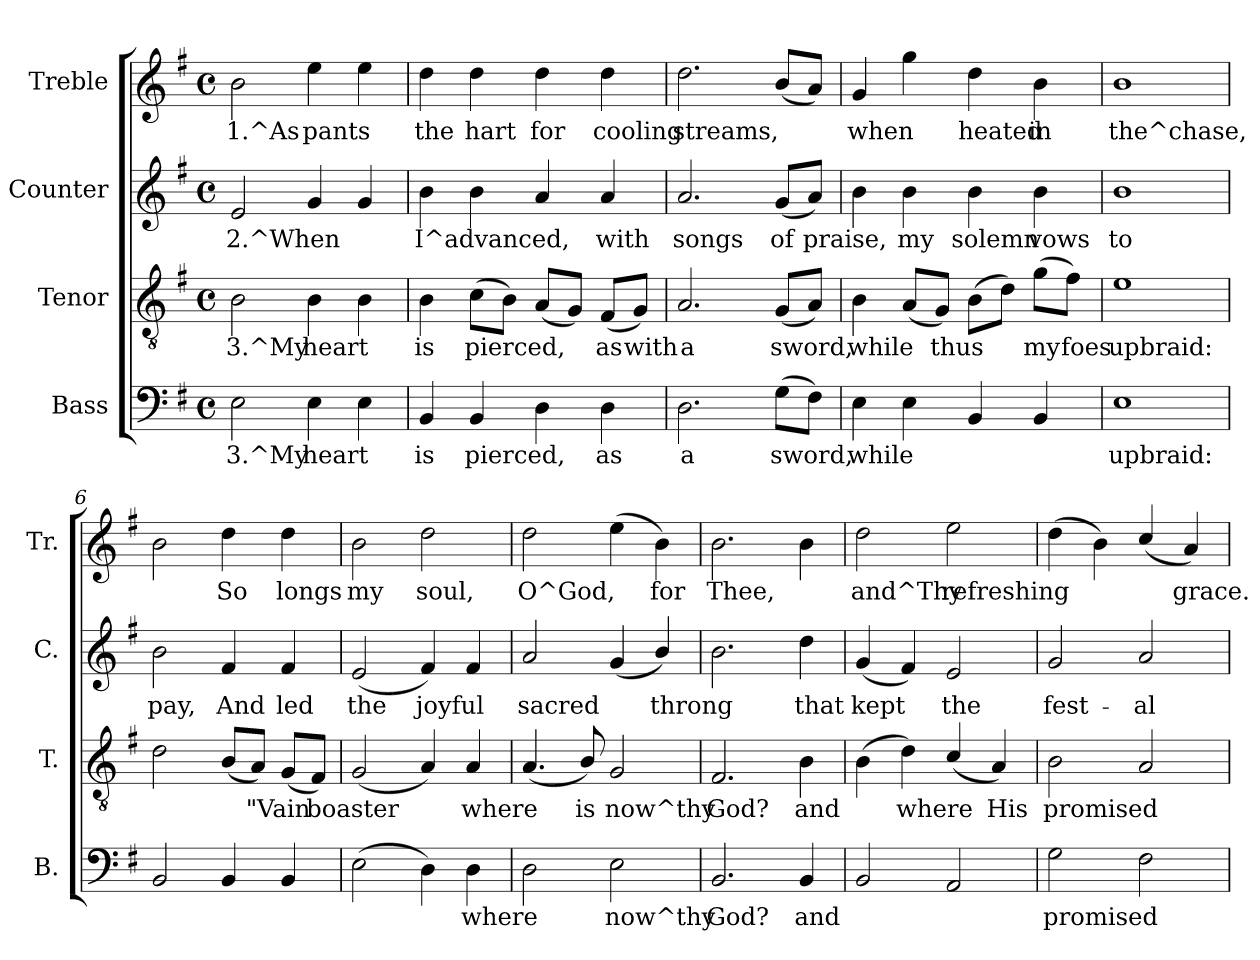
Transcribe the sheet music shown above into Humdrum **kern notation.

**kern	**text	**kern	**text	**kern	**text	**kern	**text
*part4	*part4	*part3	*part3	*part2	*part2	*part1	*part1
*staff4	*staff4	*staff3	*staff3	*staff2	*staff2	*staff1	*staff1
*I"Bass	*	*I"Tenor	*	*I"Counter	*	*I"Treble	*
*I'B.	*	*I'T.	*	*I'C.	*	*I'Tr.	*
!!LO:PB:g=z
*stria5	*	*stria5	*	*stria5	*	*stria5	*
*clefF4	*	*clefGv2	*	*clefG2	*	*clefG2	*
*k[f#]	*	*k[f#]	*	*k[f#]	*	*k[f#]	*
*G:	*	*G:	*	*G:	*	*G:	*
*M4/4	*	*M4/4	*	*M4/4	*	*M4/4	*
*met(c)	*	*met(c)	*	*met(c)	*	*met(c)	*
=1	=1	=1	=1	=1	=1	=1	=1
!	!LO:LY:a:rj	!	!LO:LY:b:rj	!	!LO:LY:b:rj	!	!LO:LY:b:rj
2E\	3.^My	2B\	3.^My	2e/	2.^When	2b\	1.^As
!	!LO:LY:a:rj	!	!LO:LY:b:rj	!	!LO:LY:b:rj	!	!LO:LY:b:rj
4E\	heart	4B\	heart	4g/	.	4ee\	pants
!	!LO:LY:a:rj	!	!LO:LY:b:rj	!	!LO:LY:b:rj	!	!LO:LY:b:rj
4E\	.	4B\	.	4g/	.	4ee\	.
=2	=2	=2	=2	=2	=2	=2	=2
!	!LO:LY:a:rj	!	!LO:LY:b:rj	!	!LO:LY:b:rj	!	!LO:LY:b:rj
4BB/	is	4B\	is	4b\	I^advanced,	4dd\	the
!	!LO:LY:a:rj	!	!LO:LY:b:rj	!	!LO:LY:b:rj	!	!LO:LY:b:rj
4BB/	pierced,	(>8c\L	pierced,	4b\	.	4dd\	hart
!	!	!	!LO:LY:b:rj	!	!	!	!
.	.	8B\J)	.	.	.	.	.
!	!LO:LY:a:rj	!	!LO:LY:b:rj	!	!LO:LY:b:rj	!	!LO:LY:b:rj
4D\	.	(<8A/L	.	4a/	.	4dd\	for
!	!	!	!LO:LY:b:rj	!	!	!	!
.	.	8G/J)	.	.	.	.	.
!	!LO:LY:a:rj	!	!LO:LY:b:rj	!	!LO:LY:b:rj	!	!LO:LY:b:rj
4D\	as	(<8F#/L	as	4a/	with	4dd\	cooling
!	!	!	!LO:LY:b:rj	!	!	!	!
.	.	8G/J)	with	.	.	.	.
=3	=3	=3	=3	=3	=3	=3	=3
!	!LO:LY:a:rj	!	!LO:LY:b:rj	!	!LO:LY:b:rj	!	!LO:LY:b:rj
2.D\	a	2.A/	a	2.a/	songs	2.dd\	streams,
!	!LO:LY:a:rj	!	!LO:LY:b:rj	!	!LO:LY:b:rj	!	!LO:LY:b:rj
(>8G\L	sword,	(<8G/L	sword,	(<8g/L	of	(<8b/L	.
!	!LO:LY:a:rj	!	!LO:LY:b:rj	!	!LO:LY:b:rj	!	!LO:LY:b:rj
8F#\J)	.	8A/J)	.	8a/J)	praise,	8a/J)	.
=4	=4	=4	=4	=4	=4	=4	=4
!	!LO:LY:a:rj	!	!LO:LY:b:rj	!	!LO:LY:b:rj	!	!LO:LY:b:rj
4E\	while	4B\	while	4b\	.	4g/	when
!	!LO:LY:a:rj	!	!LO:LY:b:rj	!	!LO:LY:b:rj	!	!LO:LY:b:rj
4E\	.	(<8A/L	.	4b\	my	4gg\	.
!	!	!	!LO:LY:b:rj	!	!	!	!
.	.	8G/J)	thus	.	.	.	.
!	!LO:LY:a:rj	!	!LO:LY:b:rj	!	!LO:LY:b:rj	!	!LO:LY:b:rj
4BB/	.	(>8B\L	.	4b\	solemn	4dd\	heated
!	!	!	!LO:LY:b:rj	!	!	!	!
.	.	8d\J)	.	.	.	.	.
!	!LO:LY:a:rj	!	!LO:LY:b:rj	!	!LO:LY:b:rj	!	!LO:LY:b:rj
4BB/	.	(>8g\L	my	4b\	vows	4b\	in
!	!	!	!LO:LY:b:rj	!	!	!	!
.	.	8f#\J)	foes	.	.	.	.
=5	=5	=5	=5	=5	=5	=5	=5
!	!LO:LY:a:rj	!	!LO:LY:b:rj	!	!LO:LY:b:rj	!	!LO:LY:b:rj
1E	upbraid:	1e	upbraid:	1b	to	1b>	the^chase,
=6	=6	=6	=6	=6	=6	=6	=6
!	!LO:LY:a:rj	!	!LO:LY:b:rj	!	!LO:LY:b:rj	!	!LO:LY:b:rj
2BB/	.	2d\	.	2b\	pay,	2b\	.
!	!LO:LY:a:rj	!	!LO:LY:b:rj	!	!LO:LY:b:rj	!	!LO:LY:b:rj
4BB/	.	(<8B/L	.	4f#/	And	4dd\	So
!	!	!	!LO:LY:b:rj	!	!	!	!
.	.	8A/J)	"Vain	.	.	.	.
!	!LO:LY:a:rj	!	!LO:LY:b:rj	!	!LO:LY:b:rj	!	!LO:LY:b:rj
4BB/	.	(<8G/L	.	4f#/	led	4dd\	longs
!	!	!	!LO:LY:b:rj	!	!	!	!
.	.	8F#/J)	boaster	.	.	.	.
=7	=7	=7	=7	=7	=7	=7	=7
!	!LO:LY:a:rj	!	!LO:LY:b:rj	!	!LO:LY:b:rj	!	!LO:LY:b:rj
(>2E\	.	(<2G/	.	(<2e/	the	2b\	my
!	!LO:LY:a:rj	!	!LO:LY:b:rj	!	!LO:LY:b:rj	!	!LO:LY:b:rj
4D\)	.	4A/)	.	4f#/)	joyful	2dd\	soul,
!	!LO:LY:a:rj	!	!LO:LY:b:rj	!	!LO:LY:b:rj	!	!
4D\	where	4A/	where	4f#/	.	.	.
=8	=8	=8	=8	=8	=8	=8	=8
!	!LO:LY:a:rj	!	!LO:LY:b:rj	!	!LO:LY:b:rj	!	!LO:LY:b:rj
2D\	.	(<4.A/	.	2a/	sacred	2dd\	O^God,
!	!	!	!LO:LY:b:rj	!	!	!	!
.	.	8B/)	is	.	.	.	.
!	!LO:LY:a:rj	!	!LO:LY:b:rj	!	!LO:LY:b:rj	!	!LO:LY:b:rj
2E\	now^thy	2G/	now^thy	(<4g/	.	(>4ee\	.
!	!	!	!	!	!LO:LY:b:rj	!	!LO:LY:b:rj
.	.	.	.	4b/)	throng	4b\)	for
=9	=9	=9	=9	=9	=9	=9	=9
!	!LO:LY:a:rj	!	!LO:LY:b:rj	!	!LO:LY:b:rj	!	!LO:LY:b:rj
2.BB/	God?	2.F#/	God?	2.b\	.	2.b\	Thee,
!	!LO:LY:a:rj	!	!LO:LY:b:rj	!	!LO:LY:b:rj	!	!LO:LY:b:rj
4BB/	and	4B\	and	4dd\	that	4b\	.
=10	=10	=10	=10	=10	=10	=10	=10
!	!LO:LY:a:rj	!	!LO:LY:b:rj	!	!LO:LY:b:rj	!	!LO:LY:b:rj
2BB/	.	(>4B\	.	(<4g/	kept	2dd>\	and^Thy
!	!	!	!LO:LY:b:rj	!	!LO:LY:b:rj	!	!
.	.	4d\)	where	4f#/)	.	.	.
!	!LO:LY:a:rj	!	!LO:LY:b:rj	!	!LO:LY:b:rj	!	!LO:LY:b:rj
2AA/	.	(<4c/	.	2e/	the	2ee\	refreshing
!	!	!	!LO:LY:b:rj	!	!	!	!
.	.	4A/)	His	.	.	.	.
=11	=11	=11	=11	=11	=11	=11	=11
!	!LO:LY:a:rj	!	!LO:LY:b:rj	!	!LO:LY:b:rj	!	!LO:LY:b:rj
2G\	promised	2B\	promised	2g/	fest-	(>4dd\	.
!	!	!	!	!	!	!	!LO:LY:b:rj
.	.	.	.	.	.	4b\)	.
!	!LO:LY:a:rj	!	!LO:LY:b:rj	!	!LO:LY:b:rj	!	!LO:LY:b:rj
2F#\	.	2A/	.	2a/	-al	(<4cc/	.
!	!	!	!	!	!	!	!LO:LY:b:rj
.	.	.	.	.	.	4a/)	grace.
=	=	=	=	=	=	=	=
*-	*-	*-	*-	*-	*-	*-	*-
